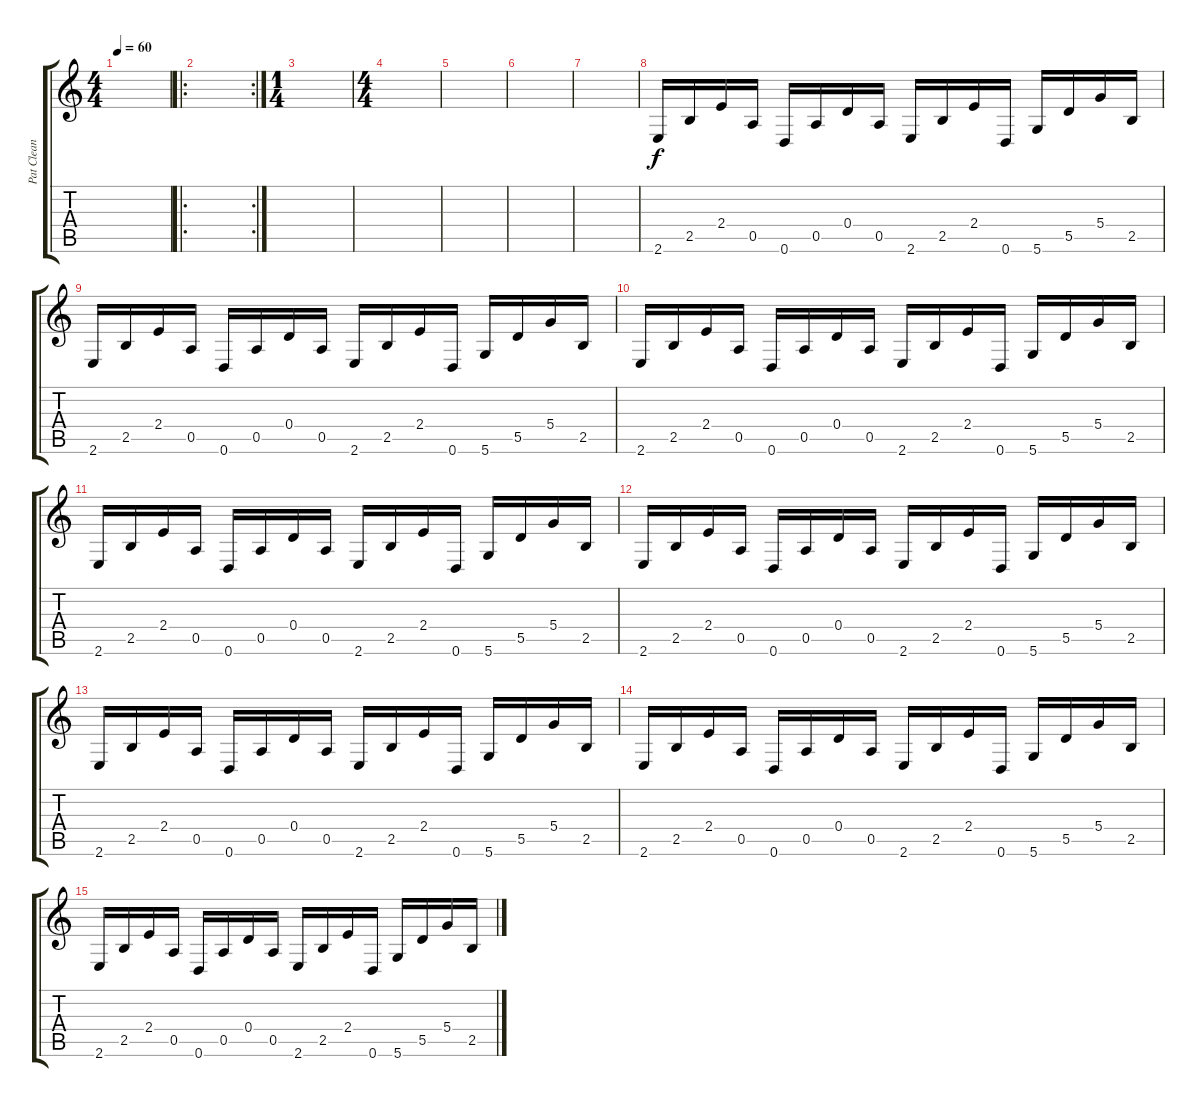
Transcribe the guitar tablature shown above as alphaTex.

\track ("Pat Clean" "Pat Clean") {instrument electricguitarclean}
\staff {score tabs}
\tuning (E4 B3 G3 D3 A2 D2) {hide}
\ts (4 4)
\tempo 60
\clef g2
\ks c
|
\ro
\rc 2
|
\ts (1 4)
|
\ts (4 4)
|
|
|
|
2.6.16 2.5.16 2.4.16 0.5.16 0.6.16 0.5.16 0.4.16 0.5.16 2.6.16 2.5.16 2.4.16 0.6.16 5.6.16 5.5.16 5.4.16 2.5.16 |
2.6.16 2.5.16 2.4.16 0.5.16 0.6.16 0.5.16 0.4.16 0.5.16 2.6.16 2.5.16 2.4.16 0.6.16 5.6.16 5.5.16 5.4.16 2.5.16 |
2.6.16 2.5.16 2.4.16 0.5.16 0.6.16 0.5.16 0.4.16 0.5.16 2.6.16 2.5.16 2.4.16 0.6.16 5.6.16 5.5.16 5.4.16 2.5.16 |
2.6.16 2.5.16 2.4.16 0.5.16 0.6.16 0.5.16 0.4.16 0.5.16 2.6.16 2.5.16 2.4.16 0.6.16 5.6.16 5.5.16 5.4.16 2.5.16 |
2.6.16 2.5.16 2.4.16 0.5.16 0.6.16 0.5.16 0.4.16 0.5.16 2.6.16 2.5.16 2.4.16 0.6.16 5.6.16 5.5.16 5.4.16 2.5.16 |
2.6.16 2.5.16 2.4.16 0.5.16 0.6.16 0.5.16 0.4.16 0.5.16 2.6.16 2.5.16 2.4.16 0.6.16 5.6.16 5.5.16 5.4.16 2.5.16 |
2.6.16 2.5.16 2.4.16 0.5.16 0.6.16 0.5.16 0.4.16 0.5.16 2.6.16 2.5.16 2.4.16 0.6.16 5.6.16 5.5.16 5.4.16 2.5.16 |
2.6.16 2.5.16 2.4.16 0.5.16 0.6.16 0.5.16 0.4.16 0.5.16 2.6.16 2.5.16 2.4.16 0.6.16 5.6.16 5.5.16 5.4.16 2.5.16
